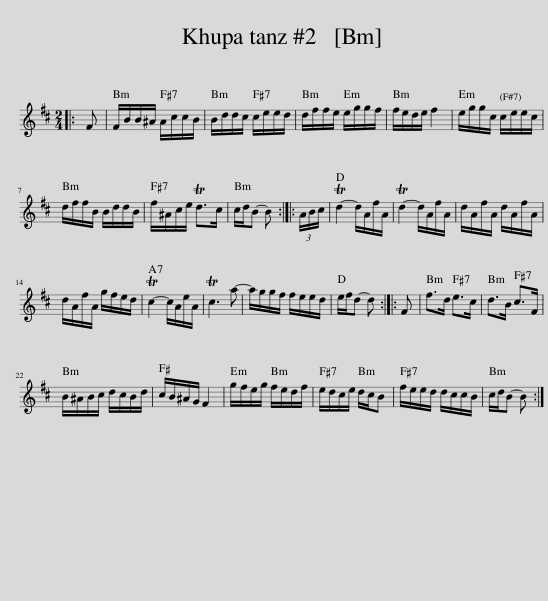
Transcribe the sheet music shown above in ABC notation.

X:1
L:1/8
M:2/4
I:linebreak $
K:Bmin
V:1 treble
V:1
|: F | F/B/B/^A/ A/c/c/B/ | B/d/d/c/ c/e/e/d/ | d/f/f/e/ e/g/g/f/ | f/e/d/e/ f2 | %5
 e/g/g/c/ c/e/e/c/ |$ d/f/f/B/ B/d/d/B/ | f/^A/c/e/ Td>c | c/d/B- B :: (3A/B/c/ | %10
 Td2- d/A/f/A/ | Td2- d/A/f/A/ | d/A/f/A/ d/A/f/A/ |$ d/A/f/A/ g/f/e/d/ | Tc2- c/A/e/A/ | %15
 Tc3 a- | a/g/g/f/ f/e/e/d/ | e/f/d- d :: F | f>d e>c | %20
 d>B c>F |$ B/^A/B/c/ d/c/B/d/ | c/B/^A/G/ F2 | g/f/e/g/ f/e/d/f/ | e/d/c/e/ d/c/B | %25
 f/e/e/d/ d/c/c/B/ | c/d/B- B :| %27
